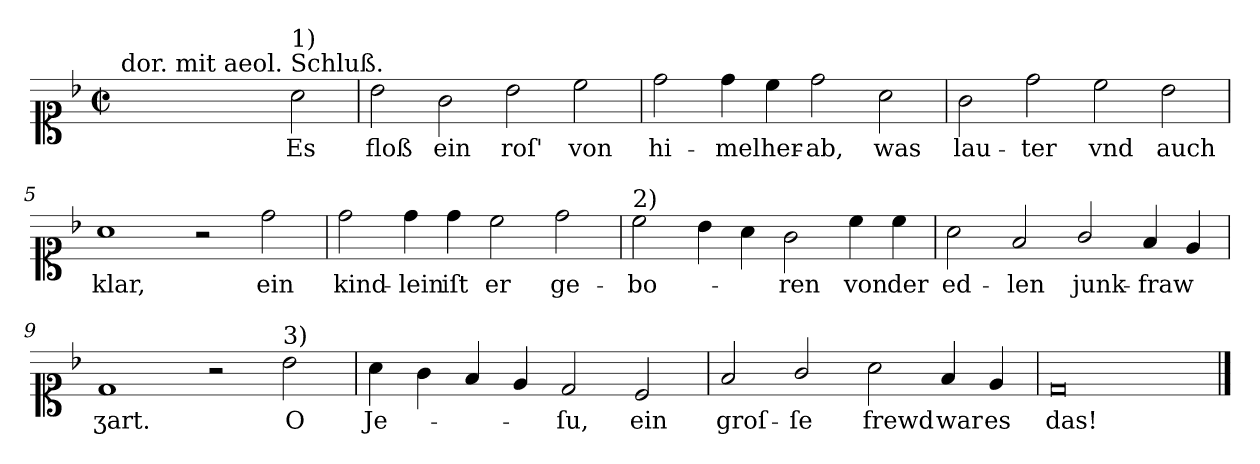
**kern	**text
*part1	*part1
*staff1	*staff1
*clefC1	*
*k[b-]	*
*M4/2	*
*met(c|)	*
=1	=1
!LO:TX:a:t=dor. mit aeol. Schluß.	!
1ryy	.
2ryy	.
!LO:TX:a:t=1)	!
2a	Es
=2	=2
2b-	floß
2g	ein
2b-	roſ'
2cc	von
=3	=3
2dd	hi-
4dd	-mel
4cc	her-
2dd	-ab,
2a	was
=4	=4
2g	lau-
2dd	-ter
2cc	vnd
2b-	auch
=5	=5
1a	klar,
2r	.
2dd	ein
=6	=6
2dd	kind-
4dd	-lein
4dd	iſt
2cc	er
2dd	ge-
=7	=7
!LO:TX:a:t=2)	!
2cc	-bo-
4b-	.
4a	.
2g	-ren
4cc	von
4cc	der
=8	=8
2a	ed-
2f	-len
2g/	junk-
4f	-fraw
4e	.
=9	=9
1d	ʒart.
2r	.
!LO:TX:a:t=3)	!
2b-	O
=10	=10
4a	Je-
4g	.
4f	.
4e	.
2d	-ſu,
2c	ein
=11	=11
2f	groſ-
2g/	-ſe
2a	frewd
4f	war
4e	es
=12	=12
0d/	das!
==	==
*-	*-
